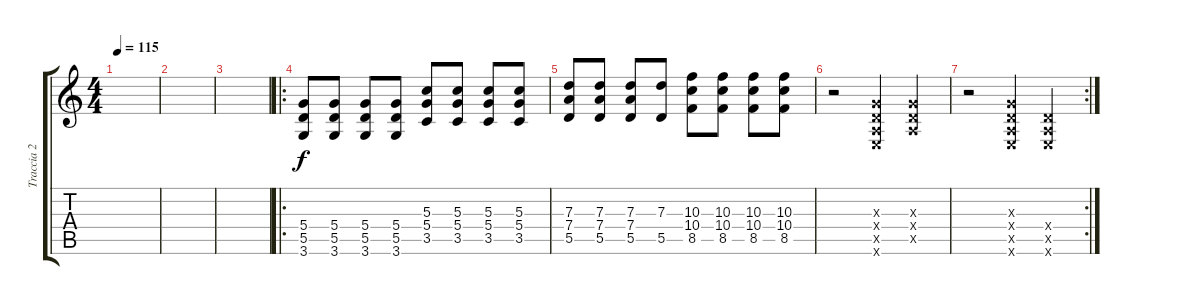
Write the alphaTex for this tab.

\track ("Traccia 2" "Traccia 2") {instrument overdrivenguitar}
\staff {score tabs}
\tuning (E4 B3 G3 D3 A2 E2) {hide}
\ts (4 4)
\tempo 115
\clef g2
\ks c
|
|
|
\ro
(5.4 5.5 3.6).8 (5.4 5.5 3.6).8 (5.4 5.5 3.6).8 (5.4 5.5 3.6).8 (5.3 5.4 3.5).8 (5.3 5.4 3.5).8 (5.3 5.4 3.5).8 (5.3 5.4 3.5).8 |
(7.3 7.4 5.5).8 (7.3 7.4 5.5).8 (7.3 7.4 5.5).8 (7.3 5.5).8 (10.3 10.4 8.5).8 (10.3 10.4 8.5).8 (10.3 10.4 8.5).8 (10.3 10.4 8.5).8 |
r.2 (0.3{x} 0.4{x} 0.5{x} 0.6{x}).4 (0.3{x} 0.4{x} 0.5{x}).4 |
\rc 2
r.2 (0.3{x} 0.4{x} 0.5{x} 0.6{x}).4 (0.4{x} 0.5{x} 0.6{x}).4
